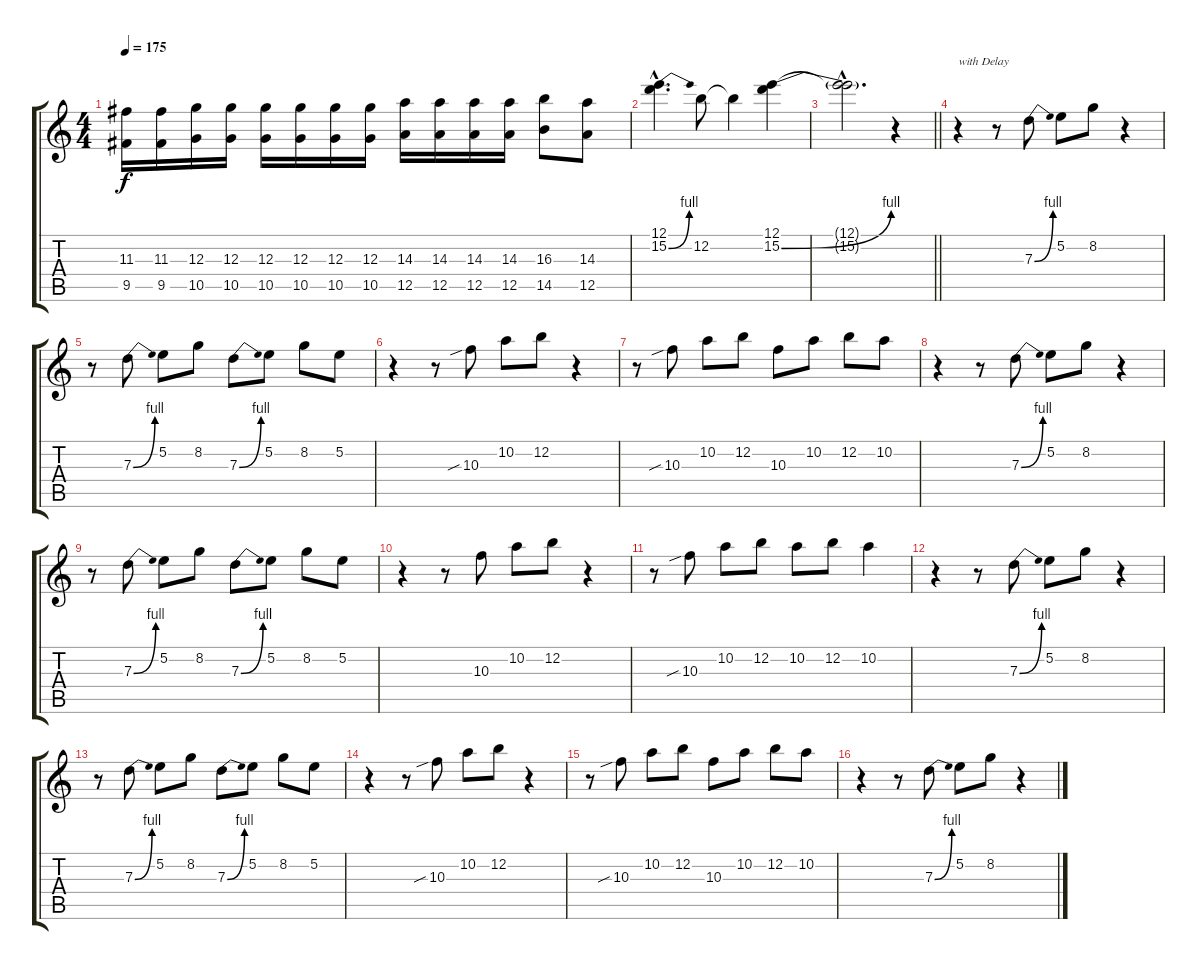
\track "" {instrument distortionguitar}
\staff {score tabs}
\tuning (E4 B3 G3 D3 A2 E2) {hide}
\ts (4 4)
\tempo 175
\clef g2
\ks c
(11.3 9.5).16{dy f} (11.3 9.5).16 (12.3 10.5).16 (12.3 10.5).16 (12.3 10.5).16 (12.3 10.5).16 (12.3 10.5).16 (12.3 10.5).16 (14.3 12.5).16 (14.3 12.5).16 (14.3 12.5).16 (14.3 12.5).16 (16.3 14.5).8 (14.3 12.5).8 |
(12.1{hac} 15.2{be (bend 0 0 60 4) hac}).4{d} 12.2.8 12.2{t}.4 (12.1 15.2{be (bend 0 0 60 4)}).4 |
\barLineRight lightlight
(12.1{hac t} 15.2{hac t}).2{d} r.4 |
r.4{txt "with Delay"} r.8 7.3{be (bend 0 0 60 4)}.8 5.2.8 8.2.8 r.4 |
r.8 7.3{be (bend 0 0 60 4)}.8 5.2.8 8.2.8 7.3{be (bend 0 0 60 4)}.8 5.2.8 8.2.8 5.2.8 |
r.4 r.8 10.3{sib}.8 10.2.8 12.2.8 r.4 |
r.8 10.3{sib}.8 10.2.8 12.2.8 10.3.8 10.2.8 12.2.8 10.2.8 |
r.4 r.8 7.3{be (bend 0 0 60 4)}.8 5.2.8 8.2.8 r.4 |
r.8 7.3{be (bend 0 0 60 4)}.8 5.2.8 8.2.8 7.3{be (bend 0 0 60 4)}.8 5.2.8 8.2.8 5.2.8 |
r.4 r.8 10.3.8 10.2.8 12.2.8 r.4 |
r.8 10.3{sib}.8 10.2.8 12.2.8 10.2.8 12.2.8 10.2.4 |
r.4 r.8 7.3{be (bend 0 0 60 4)}.8 5.2.8 8.2.8 r.4 |
r.8 7.3{be (bend 0 0 60 4)}.8 5.2.8 8.2.8 7.3{be (bend 0 0 60 4)}.8 5.2.8 8.2.8 5.2.8 |
r.4 r.8 10.3{sib}.8 10.2.8 12.2.8 r.4 |
r.8 10.3{sib}.8 10.2.8 12.2.8 10.3.8 10.2.8 12.2.8 10.2.8 |
r.4 r.8 7.3{be (bend 0 0 60 4)}.8 5.2.8 8.2.8 r.4
